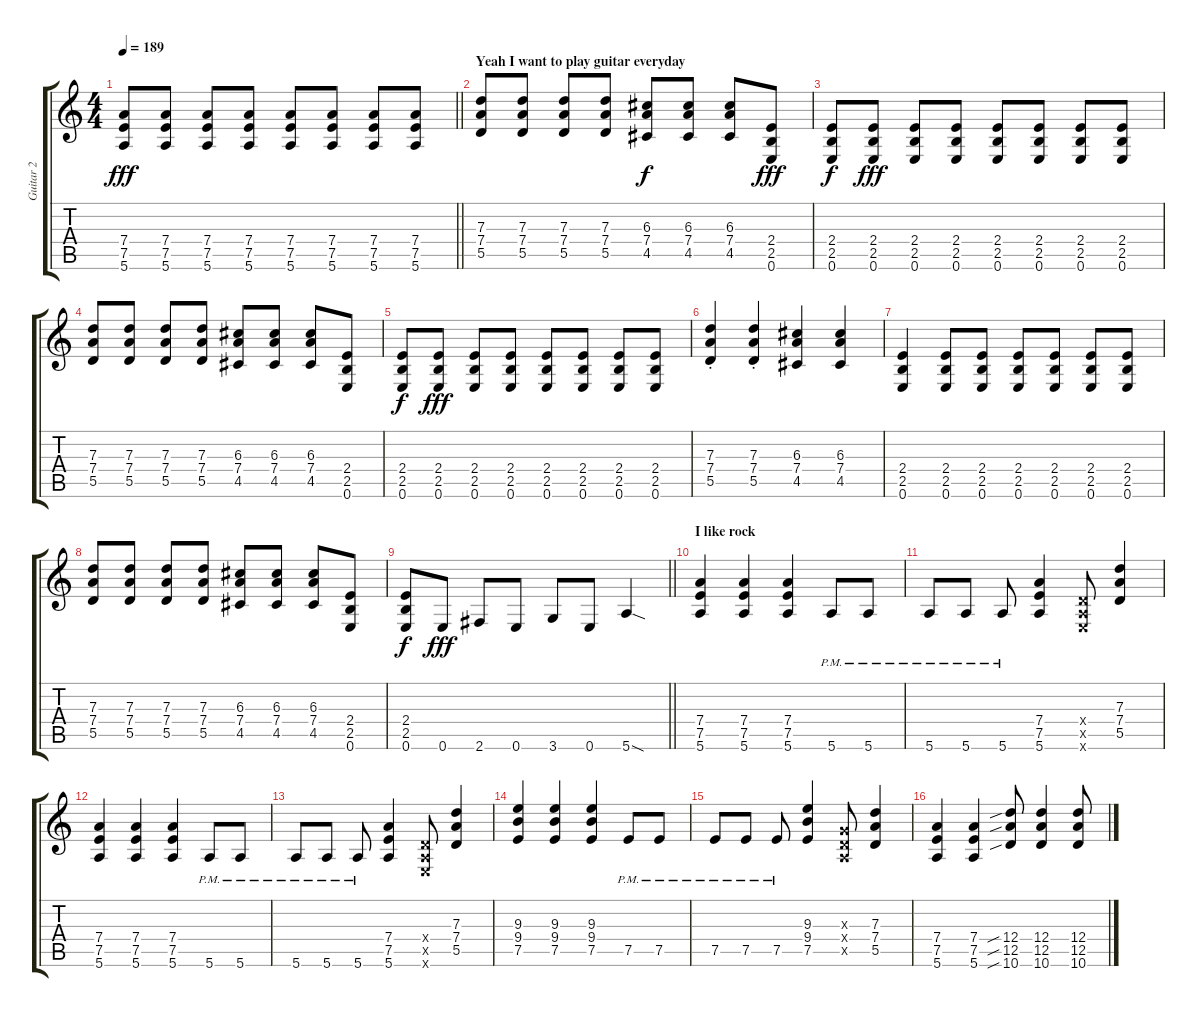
\track ("Guitar 2" "Guitar 2") {instrument overdrivenguitar}
\staff {score tabs}
\tuning (E4 B3 G3 D3 A2 E2) {hide}
\ts (4 4)
\tempo 189
\clef g2
\barLineRight lightlight
\ks c
(7.4 7.5 5.6).8{dy fff} (7.4 7.5 5.6).8 (7.4 7.5 5.6).8 (7.4 7.5 5.6).8 (7.4 7.5 5.6).8 (7.4 7.5 5.6).8 (7.4 7.5 5.6).8 (7.4 7.5 5.6).8 |
\section ("" "Yeah I want to play guitar everyday")
(7.3 7.4 5.5).8 (7.3 7.4 5.5).8 (7.3 7.4 5.5).8 (7.3 7.4 5.5).8 (6.3 7.4 4.5).8{dy f} (6.3 7.4 4.5).8 (6.3 7.4 4.5).8 (2.4 2.5 0.6).8{dy fff} |
(2.4 2.5 0.6).8{dy f} (2.4 2.5 0.6).8{dy fff} (2.4 2.5 0.6).8 (2.4 2.5 0.6).8 (2.4 2.5 0.6).8 (2.4 2.5 0.6).8 (2.4 2.5 0.6).8 (2.4 2.5 0.6).8 |
(7.3 7.4 5.5).8 (7.3 7.4 5.5).8 (7.3 7.4 5.5).8 (7.3 7.4 5.5).8 (6.3 7.4 4.5).8 (6.3 7.4 4.5).8 (6.3 7.4 4.5).8 (2.4 2.5 0.6).8 |
(2.4 2.5 0.6).8{dy f} (2.4 2.5 0.6).8{dy fff} (2.4 2.5 0.6).8 (2.4 2.5 0.6).8 (2.4 2.5 0.6).8 (2.4 2.5 0.6).8 (2.4 2.5 0.6).8 (2.4 2.5 0.6).8 |
(7.3{st} 7.4{st} 5.5{st}).4 (7.3{st} 7.4{st} 5.5{st}).4 (6.3 7.4 4.5).4 (6.3 7.4 4.5).4 |
(2.4 2.5 0.6).4 (2.4 2.5 0.6).8 (2.4 2.5 0.6).8 (2.4 2.5 0.6).8 (2.4 2.5 0.6).8 (2.4 2.5 0.6).8 (2.4 2.5 0.6).8 |
(7.3 7.4 5.5).8 (7.3 7.4 5.5).8 (7.3 7.4 5.5).8 (7.3 7.4 5.5).8 (6.3 7.4 4.5).8 (6.3 7.4 4.5).8 (6.3 7.4 4.5).8 (2.4 2.5 0.6).8 |
\barLineRight lightlight
(2.4 2.5 0.6).8{dy f} 0.6.8{dy fff} 2.6.8 0.6.8 3.6.8 0.6.8 5.6{sod}.4 |
\section ("" "I like rock")
(7.4 7.5 5.6).4 (7.4 7.5 5.6).4 (7.4 7.5 5.6).4 5.6{pm}.8 5.6{pm}.8 |
5.6{pm}.8 5.6{pm}.8 5.6{pm}.8 (7.4 7.5 5.6).4 (0.4{x} 0.5{x} 0.6{x}).8 (7.3 7.4 5.5).4 |
(7.4 7.5 5.6).4 (7.4 7.5 5.6).4 (7.4 7.5 5.6).4 5.6{pm}.8 5.6{pm}.8 |
5.6{pm}.8 5.6{pm}.8 5.6{pm}.8 (7.4 7.5 5.6).4 (0.4{x} 0.5{x} 0.6{x}).8 (7.3 7.4 5.5).4 |
(9.3 9.4 7.5).4 (9.3 9.4 7.5).4 (9.3 9.4 7.5).4 7.5{pm}.8 7.5{pm}.8 |
7.5{pm}.8 7.5{pm}.8 7.5{pm}.8 (9.3 9.4 7.5).4 (0.3{x} 0.4{x} 0.5{x}).8 (7.3 7.4 5.5).4 |
(7.4 7.5 5.6).4 (7.4 7.5 5.6).4 (12.4{sib} 12.5{sib} 10.6{sib}).8 (12.4 12.5 10.6).4 (12.4 12.5 10.6).8
